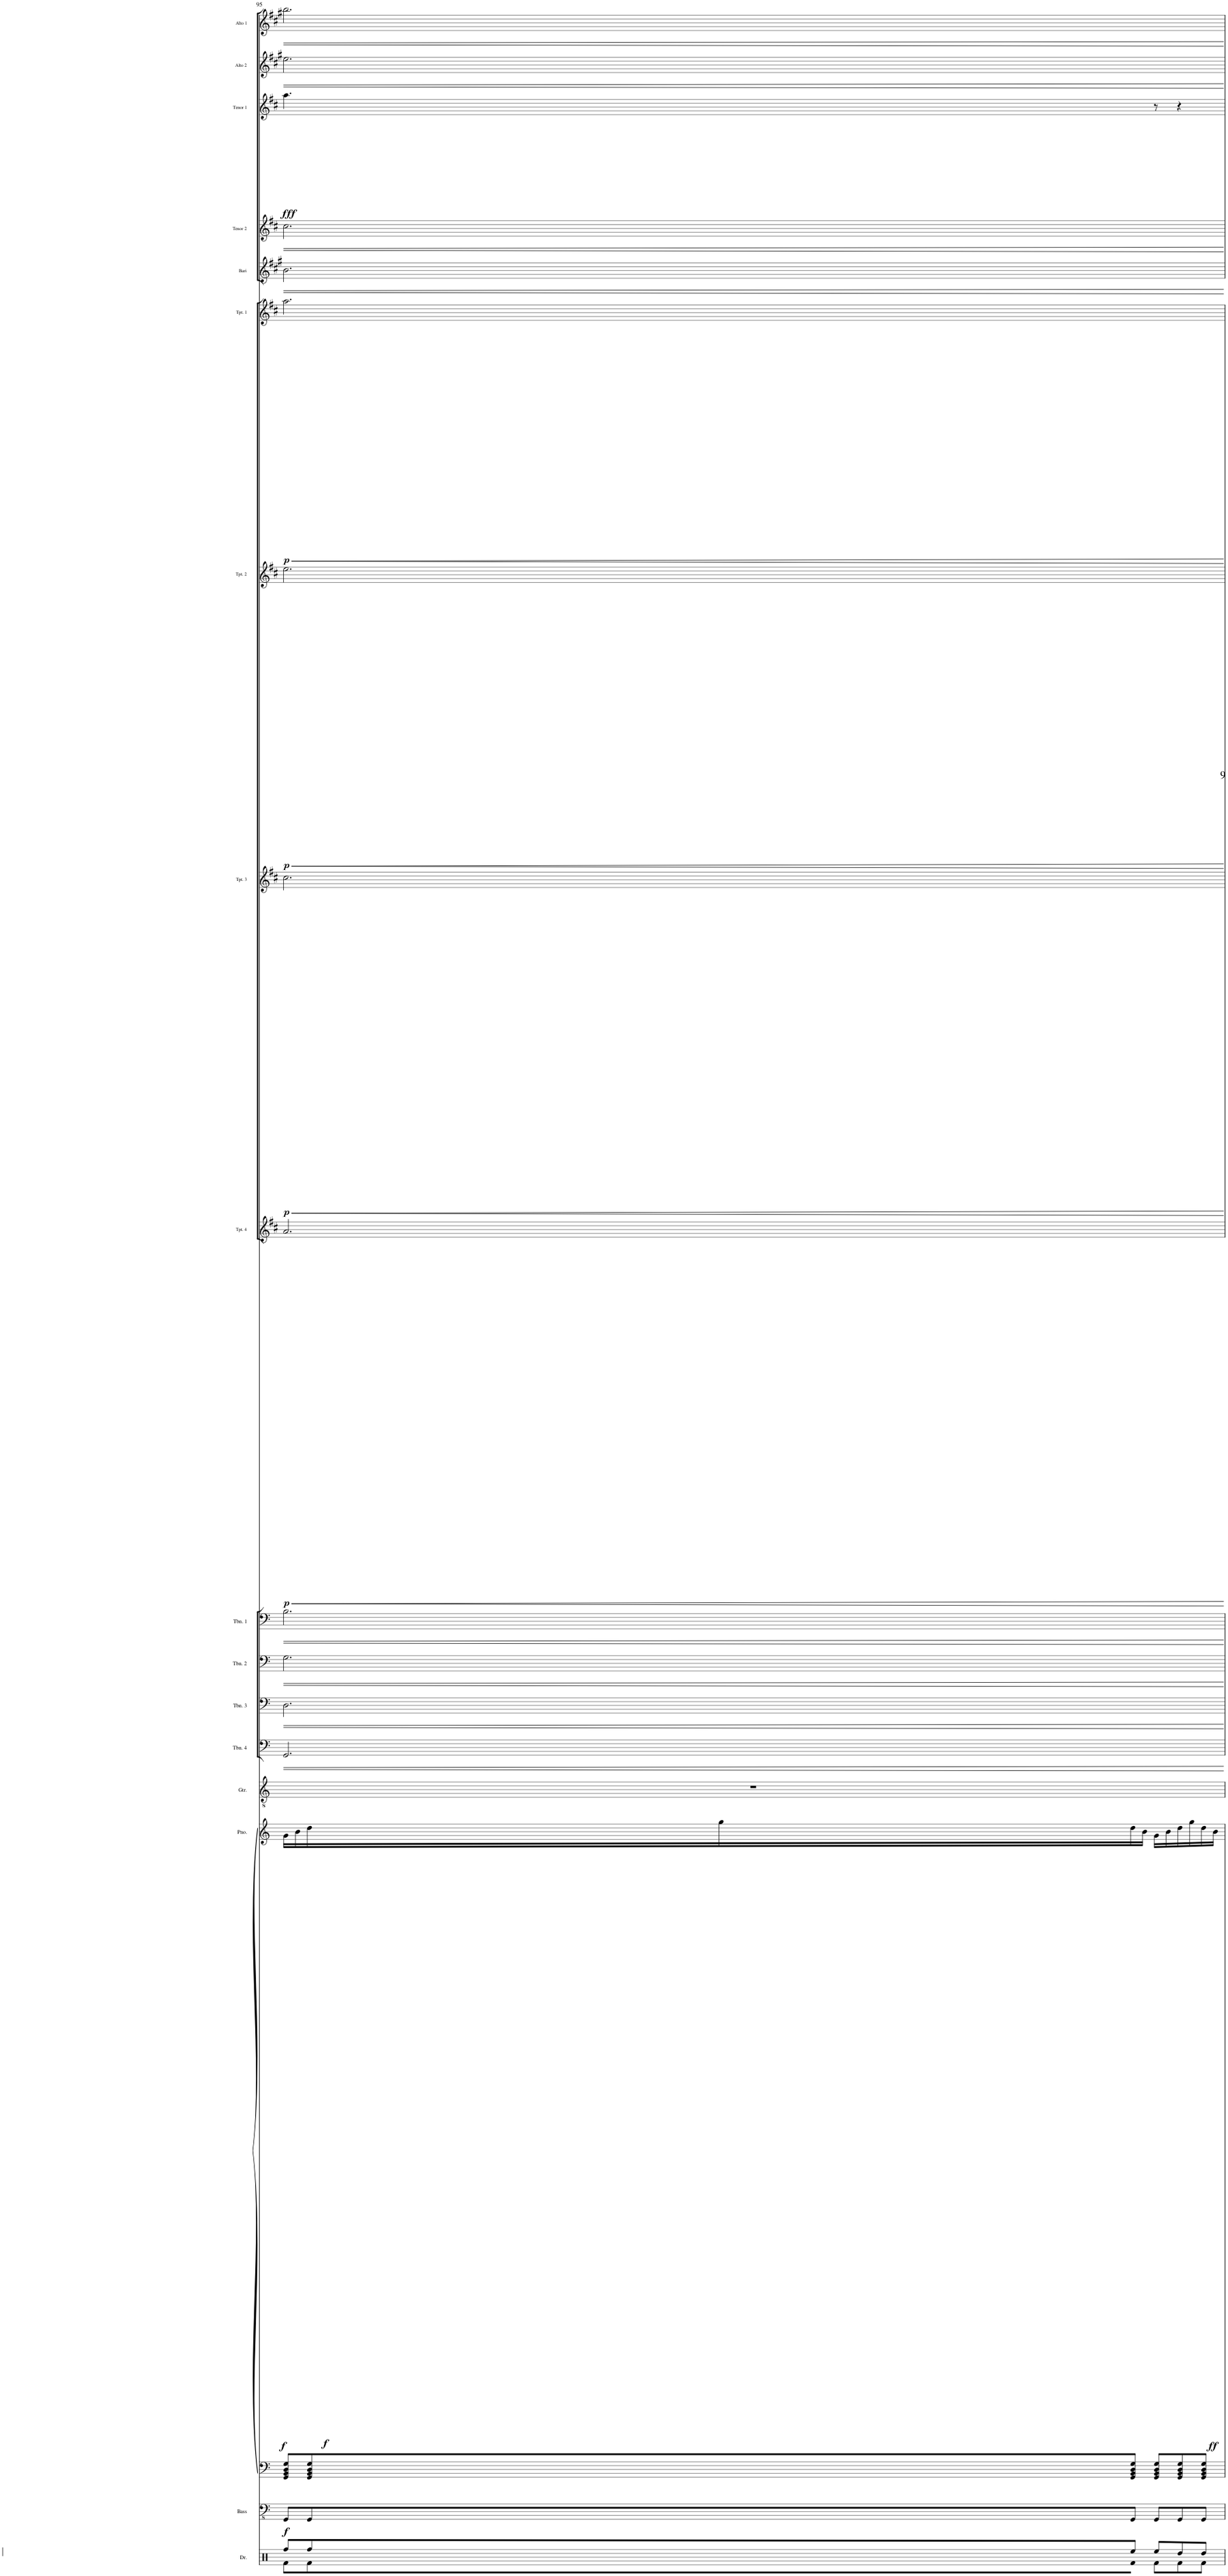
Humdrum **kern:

**kern	**kern	**dynam	**kern	**kern	**dynam	**kern	**kern	**kern	**kern	**kern	**kern	**dynam	**kern	**dynam	**kern	**dynam	**kern	**dynam	**kern	**kern	**kern	**dynam	**kern	**kern
*part18	*part17	*part17	*part16	*part15	*part15	*part14	*part13	*part12	*part11	*part10	*part9	*part9	*part8	*part8	*part7	*part7	*part6	*part6	*part5	*part4	*part3	*part3	*part2	*part1
*staff18	*staff17	*staff17	*staff16	*staff15	*staff15	*staff14	*staff13	*staff12	*staff11	*staff10	*staff9	*staff9	*staff8	*staff8	*staff7	*staff7	*staff6	*staff6	*staff5	*staff4	*staff3	*staff3	*staff2	*staff1
*I"Drums	*I"Bass	*	*I"Piano	*I"Piano	*	*I"Guitar	*I"Trombone 4	*I"Trombone 3	*I"Trombone 2	*I"Trombone 1	*I"Trumpet 4	*	*I"Trumpet 3	*	*I"Trumpet 2	*	*I"Trumpet 1	*	*I"Bari Sax	*I"Tenor Sax 2	*I"Tenor Sax 1	*	*I"Alto Sax 2	*I"Alto Sax 1
*I'Dr.	*I'Bass	*	*I'Pno	*I'Pno.	*	*I'Gtr.	*I'Tbn. 4	*I'Tbn. 3	*I'Tbn. 2	*I'Tbn. 1	*I'Tpt. 4	*	*I'Tpt. 3	*	*I'Tpt. 2	*	*I'Tpt. 1	*	*I'Bari	*I'Tenor 2	*I'Tenor 1	*	*I'Alto 2	*I'Alto 1
!!LO:PB:g=z
*clefX	*clefFv4	*	*clefF4	*clefG2	*	*clefGv2	*clefF4	*clefF4	*clefF4	*clefF4	*clefG2	*	*clefG2	*	*clefG2	*	*clefG2	*	*clefG2	*clefG2	*clefG2	*	*clefG2	*clefG2
*	*	*	*	*	*	*	*	*	*	*	*Trd1c2	*	*Trd1c2	*	*Trd1c2	*	*Trd1c2	*	*Trd12c21	*Trd8c14	*Trd8c14	*	*Trd5c9	*Trd5c9
*k[]	*k[]	*	*k[]	*k[]	*	*k[]	*k[]	*k[]	*k[]	*k[]	*k[f#c#]	*	*k[f#c#]	*	*k[f#c#]	*	*k[f#c#]	*	*k[f#c#g#]	*k[f#c#]	*k[f#c#]	*	*k[f#c#g#]	*k[f#c#g#]
*M6/8	*M6/8	*	*M6/8	*M6/8	*	*M6/8	*M6/8	*M6/8	*M6/8	*M6/8	*M6/8	*	*M6/8	*	*M6/8	*	*M6/8	*	*M6/8	*M6/8	*M6/8	*	*M6/8	*M6/8
=95	=95	=95	=95	=95	=95	=95	=95	=95	=95	=95	=95	=95	=95	=95	=95	=95	=95	=95	=95	=95	=95	=95	=95	=95
*^	*	*	*	*	*	*	*	*	*	*	*	*	*	*	*	*	*	*	*	*	*	*	*	*
!	!	!	!LO:DY:b	!	!	!LO:DY:b	!	!	!	!	!	!	!	!	!	!	!	!	!	!	!	!	!	!	!
!	!	!	!	!	!	!LO:DY:n=1:b	!	!	!	!	!	!	!LO:DY:b	!	!LO:DY:b	!	!LO:DY:b	!	!LO:DY:b	!	!	!	!LO:DY:b	!	!
8Rff/L	8Rf\L	8GGG/L	f	8GG/ 8BB/ 8D/ 8G/L	16g\LL	f f	2.r	2.GG/	2.D\	2.G\	2.B\	2.a/	p	2.cc#\	p	2.ee\	p	2.aa\	p	2.b\	2.cc#\	4.aa\	fff	2.ee\	2.bb\
.	.	.	.	.	16b\	.	.	.	.	.	.	.	.	.	.	.	.	.	.	.	.	.	.	.	.
8Rff/	8Rf\	8GGG/	.	8GG/ 8BB/ 8D/ 8G/	16dd\	.	.	.	.	.	.	.	.	.	.	.	.	.	.	.	.	.	.	.	.
.	.	.	.	.	16gg\	.	.	.	.	.	.	.	.	.	.	.	.	.	.	.	.	.	.	.	.
8Ree/J	8Rf\J	8GGG/J	.	8GG/ 8BB/ 8D/ 8G/J	16dd\	.	.	.	.	.	.	.	.	.	.	.	.	.	.	.	.	.	.	.	.
.	.	.	.	.	16b\JJ	.	.	.	.	.	.	.	.	.	.	.	.	.	.	.	.	.	.	.	.
!	!	!	!	!	!	!LO:DY:n=2:b	!	!	!	!	!	!	!	!	!	!	!	!	!	!	!	!	!	!	!
8Ree/L	8Rf\L	8GGG/L	.	8GG/ 8BB/ 8D/ 8G/L	16g\LL	ff	.	.	.	.	.	.	.	.	.	.	.	.	.	.	.	8r	.	.	.
.	.	.	.	.	16b\	.	.	.	.	.	.	.	.	.	.	.	.	.	.	.	.	.	.	.	.
8Rdd/	8Rf\	8GGG/	.	8GG/ 8BB/ 8D/ 8G/	16dd\	.	.	.	.	.	.	.	.	.	.	.	.	.	.	.	.	4r	.	.	.
.	.	.	.	.	16gg\	.	.	.	.	.	.	.	.	.	.	.	.	.	.	.	.	.	.	.	.
8Rdd/J	8Rf\J	8GGG/J	.	8GG/ 8BB/ 8D/ 8G/J	16dd\	.	.	.	.	.	.	.	.	.	.	.	.	.	.	.	.	.	.	.	.
.	.	.	.	.	16b\JJ	.	.	.	.	.	.	.	.	.	.	.	.	.	.	.	.	.	.	.	.
*v	*v	*	*	*	*	*	*	*	*	*	*	*	*	*	*	*	*	*	*	*	*	*	*	*	*
=	=	=	=	=	=	=	=	=	=	=	=	=	=	=	=	=	=	=	=	=	=	=	=	=
*-	*-	*-	*-	*-	*-	*-	*-	*-	*-	*-	*-	*-	*-	*-	*-	*-	*-	*-	*-	*-	*-	*-	*-	*-
